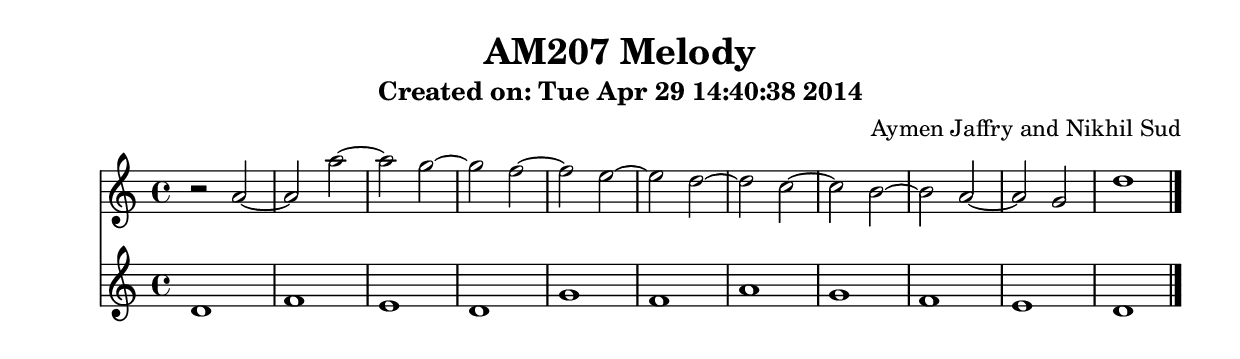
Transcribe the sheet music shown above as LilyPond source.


\version "2.12.2"

\header {
    title = "AM207 Melody"
    subtitle = "Created on: Tue Apr 29 14:40:38 2014"
    composer = "Aymen Jaffry and Nikhil Sud"
}

result = {
    <<
    \new Staff
    {
        \time 4/4
        \clef treble
        {
            r2 a'~ a' a''~ a'' g''~ g'' f''~ f'' e''~ e'' d''~ d'' c''~ c'' b'~ b' a'~ a' g' d'' 1
        }
    }
    \new Staff
    {
        \time 4/4
        \clef treble
        {
            d' 1 f' e' d' g' f' a' g' f' e' d' \bar "|."
        }
    }
    >>
}

\paper {
    raggedbottom = ##t
    indent = 7. \mm
    linewidth = 183.5 \mm
    betweensystemspace = 25\mm
    betweensystempadding = 0\mm
}

\score{
    \result
    \midi {
        \context {
            \Score
            tempoWholesPerMinute = #(ly:make-moment 160 4)
        }
    }
    \layout {}
}
